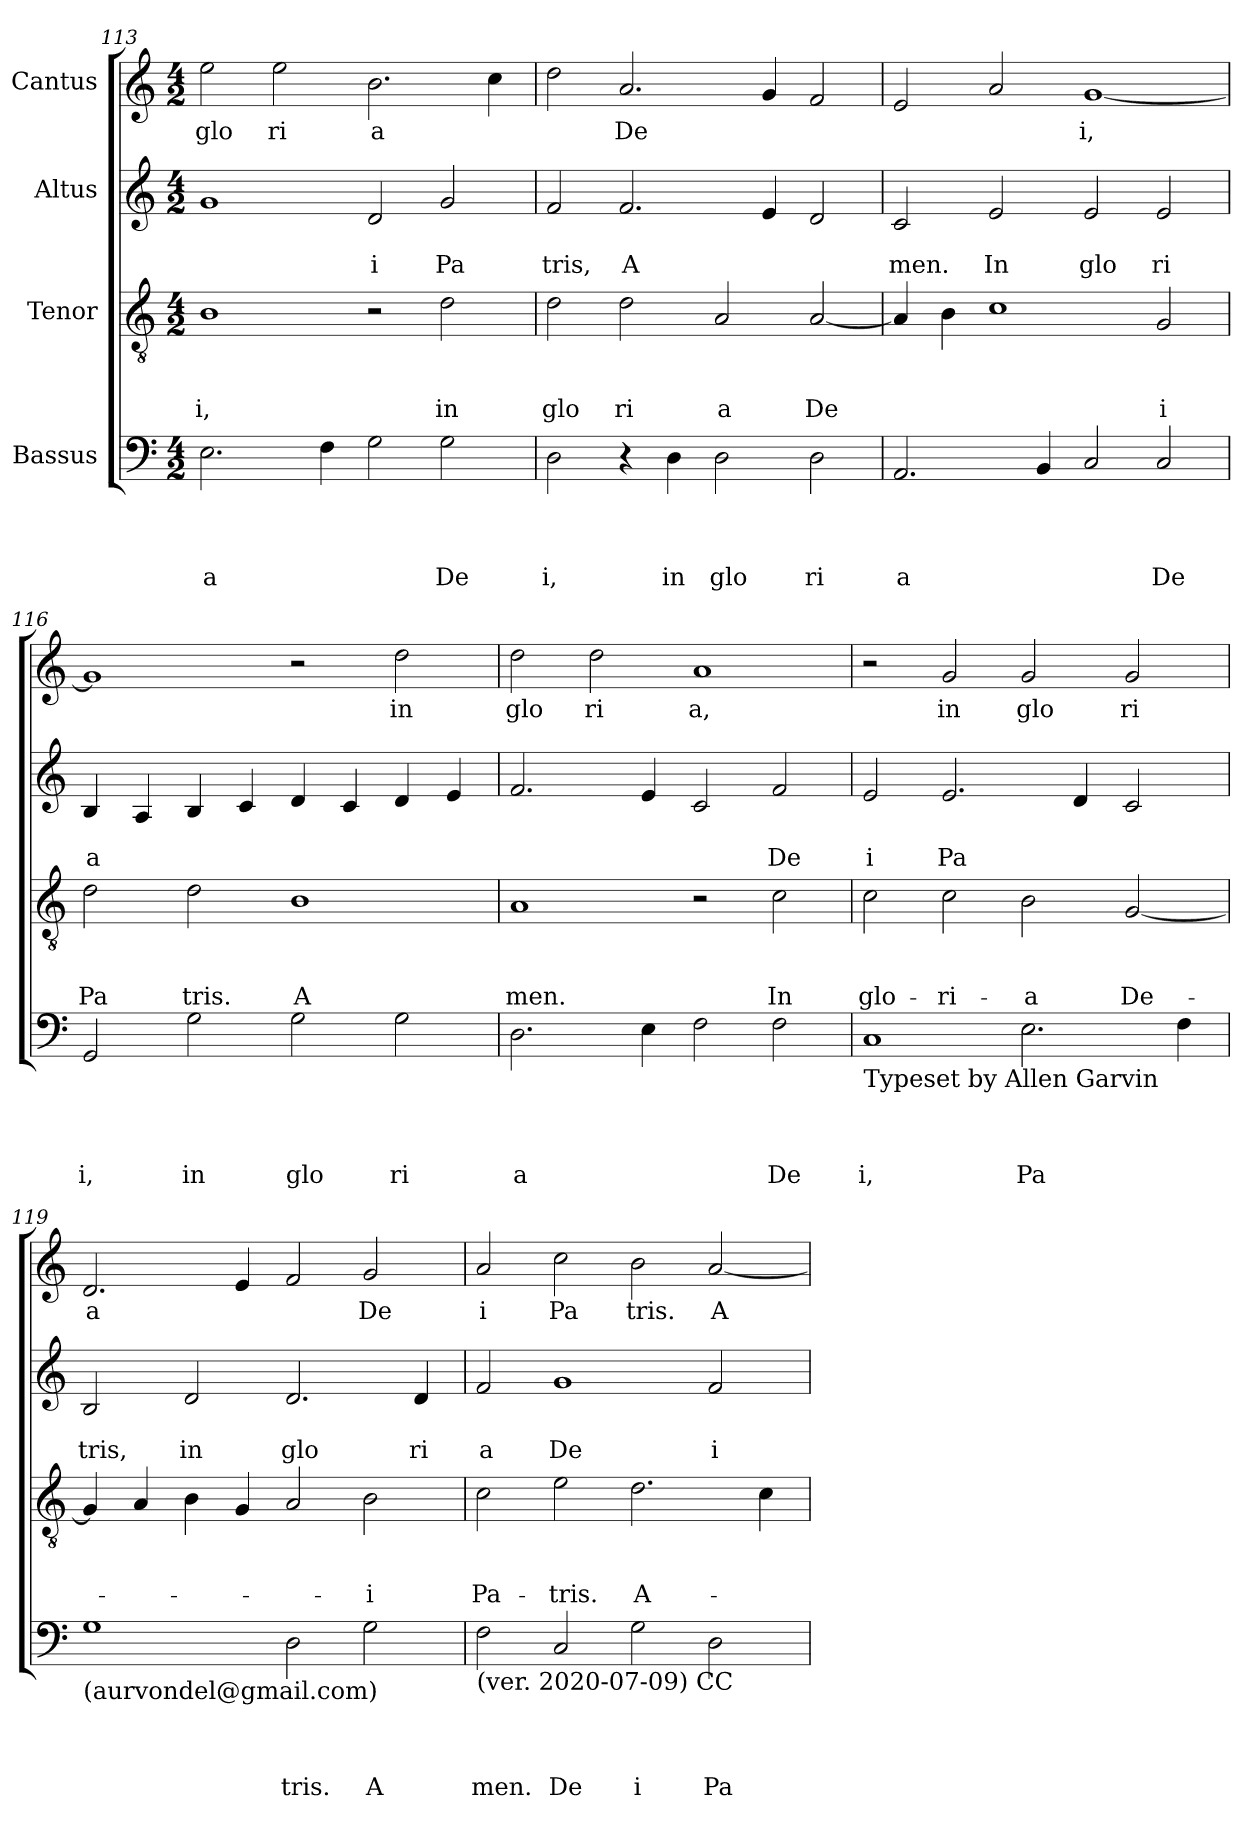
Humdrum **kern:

**kern	**text	**text	**text	**text	**kern	**text	**text	**text	**kern	**text	**text	**kern	**text
*part4	*part4	*part4	*part4	*part4	*part3	*part3	*part3	*part3	*part2	*part2	*part2	*part1	*part1
*staff4	*staff4	*staff4	*staff4	*staff4	*staff3	*staff3	*staff3	*staff3	*staff2	*staff2	*staff2	*staff1	*staff1
*I"Bassus	*	*	*	*	*I"Tenor	*	*	*	*I"Altus	*	*	*I"Cantus	*
*clefF4	*	*	*	*	*clefGv2	*	*	*	*clefG2	*	*	*clefG2	*
*k[]	*	*	*	*	*k[]	*	*	*	*k[]	*	*	*k[]	*
*C:	*	*	*	*	*C:	*	*	*	*C:	*	*	*C:	*
*M4/2	*	*	*	*	*M4/2	*	*	*	*M4/2	*	*	*M4/2	*
=113	=113	=113	=113	=113	=113	=113	=113	=113	=113	=113	=113	=113	=113
!	!	!	!	!LO:LY:b	!	!	!	!LO:LY:b	!	!	!	!	!LO:LY:b
2.E\	.	.	.	a	1B	.	.	i,	1g	.	.	2ee\	glo
!	!	!	!	!	!	!	!	!	!	!	!	!	!LO:LY:b
.	.	.	.	.	.	.	.	.	.	.	.	2ee\	ri
4F\	.	.	.	.	.	.	.	.	.	.	.	.	.
!	!	!	!	!	!	!	!	!	!	!	!LO:LY:b	!	!LO:LY:b
2G\	.	.	.	.	2r	.	.	.	2d/	.	i	2.b\	a
!	!	!	!	!LO:LY:b	!	!	!	!LO:LY:b	!	!	!LO:LY:b	!	!
2G\	.	.	.	De	2d\	.	.	in	2g/	.	Pa	.	.
.	.	.	.	.	.	.	.	.	.	.	.	4cc\	.
=114	=114	=114	=114	=114	=114	=114	=114	=114	=114	=114	=114	=114	=114
!	!	!	!	!LO:LY:b	!	!	!	!LO:LY:b	!	!	!LO:LY:b	!	!
2D\	.	.	.	i,	2d\	.	.	glo	2f/	.	tris,	2dd\	.
!	!	!	!	!	!	!	!	!LO:LY:b	!	!	!LO:LY:b	!	!LO:LY:b
4r	.	.	.	.	2d\	.	.	ri	2.f/	.	A	2.a/	De
!	!	!	!	!LO:LY:b	!	!	!	!	!	!	!	!	!
4D\	.	.	.	in	.	.	.	.	.	.	.	.	.
!	!	!	!	!LO:LY:b	!	!	!	!LO:LY:b	!	!	!	!	!
2D\	.	.	.	glo	2A/	.	.	a	.	.	.	.	.
.	.	.	.	.	.	.	.	.	4e/	.	.	4g/	.
!	!	!	!	!LO:LY:b	!	!	!	!LO:LY:b	!	!	!	!	!
2D\	.	.	.	ri	[<2A/	.	.	De	2d/	.	.	2f/	.
=115	=115	=115	=115	=115	=115	=115	=115	=115	=115	=115	=115	=115	=115
!	!	!	!	!LO:LY:b	!	!	!	!	!	!	!LO:LY:b	!	!
2.AA/	.	.	.	a	4A/]	.	.	.	2c/	.	men.	2e/	.
.	.	.	.	.	4B\	.	.	.	.	.	.	.	.
!	!	!	!	!	!	!	!	!	!	!	!LO:LY:b	!	!
.	.	.	.	.	1c	.	.	.	2e/	.	In	2a/	.
4BB/	.	.	.	.	.	.	.	.	.	.	.	.	.
!	!	!	!	!	!	!	!	!	!	!	!LO:LY:b	!	!LO:LY:b:rj
2C/	.	.	.	.	.	.	.	.	2e/	.	glo	[<1g	i,
!	!	!	!	!LO:LY:b	!	!	!	!LO:LY:b	!	!	!LO:LY:b	!	!
2C/	.	.	.	De	2G/	.	.	i	2e/	.	ri	.	.
=116	=116	=116	=116	=116	=116	=116	=116	=116	=116	=116	=116	=116	=116
!	!	!	!	!LO:LY:b	!	!	!	!LO:LY:b	!	!	!LO:LY:b	!	!
2GG/	.	.	.	i,	2d\	.	.	Pa	4B/	.	a	1g]	.
.	.	.	.	.	.	.	.	.	4A/	.	.	.	.
!	!	!	!	!LO:LY:b	!	!	!	!LO:LY:b	!	!	!	!	!
2G\	.	.	.	in	2d\	.	.	tris.	4B/	.	.	.	.
.	.	.	.	.	.	.	.	.	4c/	.	.	.	.
!	!	!	!	!LO:LY:b	!	!	!	!LO:LY:b	!	!	!	!	!
2G\	.	.	.	glo	1B	.	.	A	4d/	.	.	2r	.
.	.	.	.	.	.	.	.	.	4c/	.	.	.	.
!	!	!	!	!LO:LY:b	!	!	!	!	!	!	!	!	!LO:LY:b
2G\	.	.	.	ri	.	.	.	.	4d/	.	.	2dd\	in
.	.	.	.	.	.	.	.	.	4e/	.	.	.	.
!!LO:LB:g=z
=117	=117	=117	=117	=117	=117	=117	=117	=117	=117	=117	=117	=117	=117
!	!	!	!	!LO:LY:b	!	!	!	!LO:LY:b	!	!	!	!	!LO:LY:b
2.D\	.	.	.	a	1A	.	.	men.	2.f/	.	.	2dd\	glo
!	!	!	!	!	!	!	!	!	!	!	!	!	!LO:LY:b
.	.	.	.	.	.	.	.	.	.	.	.	2dd\	ri
4E\	.	.	.	.	.	.	.	.	4e/	.	.	.	.
!	!	!	!	!	!	!	!	!	!	!	!	!	!LO:LY:b
2F\	.	.	.	.	2r	.	.	.	2c/	.	.	1a	a,
!	!	!	!	!LO:LY:b	!	!	!	!LO:LY:b	!	!	!LO:LY:b	!	!
2F\	.	.	.	De	2c\	.	.	In	2f/	.	De	.	.
=118	=118	=118	=118	=118	=118	=118	=118	=118	=118	=118	=118	=118	=118
!LO:TX:b:t=Typeset by Allen Garvin	!	!	!	!	!	!	!	!	!	!	!	!	!
!	!	!	!	!LO:LY:b	!	!	!	!LO:LY:b	!	!	!LO:LY:b	!	!
1C	.	.	.	i,	2c\	.	.	glo-	2e/	.	i	2r	.
!	!	!	!	!	!	!	!	!LO:LY:b	!	!	!LO:LY:b	!	!LO:LY:b
.	.	.	.	.	2c\	.	.	-ri-	2.e/	.	Pa	2g/	in
!	!	!	!	!LO:LY:b	!	!	!	!LO:LY:b	!	!	!	!	!LO:LY:b
2.E\	.	.	.	Pa	2B\	.	.	-a	.	.	.	2g/	glo
.	.	.	.	.	.	.	.	.	4d/	.	.	.	.
!	!	!	!	!	!	!	!	!LO:LY:b	!	!	!	!	!LO:LY:b
.	.	.	.	.	[<2G/	.	.	De-	2c/	.	.	2g/	ri
4F\	.	.	.	.	.	.	.	.	.	.	.	.	.
=119	=119	=119	=119	=119	=119	=119	=119	=119	=119	=119	=119	=119	=119
!LO:TX:b:t=(aurvondel@gmail.com)	!	!	!	!	!	!	!	!	!	!	!	!	!
!	!	!	!	!	!	!	!	!	!	!	!LO:LY:b	!	!LO:LY:b
1G	.	.	.	.	4G/]	.	.	.	2B/	.	tris,	2.d/	a
.	.	.	.	.	4A/	.	.	.	.	.	.	.	.
!	!	!	!	!	!	!	!	!	!	!	!LO:LY:b	!	!
.	.	.	.	.	4B\	.	.	.	2d/	.	in	.	.
.	.	.	.	.	4G/	.	.	.	.	.	.	4e/	.
!	!	!	!	!LO:LY:b	!	!	!	!	!	!	!LO:LY:b	!	!
2D\	.	.	.	tris.	2A/	.	.	.	2.d/	.	glo	2f/	.
!	!	!	!	!LO:LY:b	!	!	!	!LO:LY:b	!	!	!	!	!LO:LY:b
2G\	.	.	.	A	2B\	.	.	-i	.	.	.	2g/	De
!	!	!	!	!	!	!	!	!	!	!	!LO:LY:b	!	!
.	.	.	.	.	.	.	.	.	4d/	.	ri	.	.
=120	=120	=120	=120	=120	=120	=120	=120	=120	=120	=120	=120	=120	=120
!LO:TX:b:t=(ver. 2020-07-09) CC	!	!	!	!	!	!	!	!	!	!	!	!	!
!	!	!	!	!LO:LY:b	!	!	!	!LO:LY:b	!	!	!LO:LY:b	!	!LO:LY:b
2F\	.	.	.	men.	2c\	.	.	Pa-	2f/	.	a	2a/	i
!	!	!	!	!LO:LY:b	!	!	!	!LO:LY:b	!	!	!LO:LY:b	!	!LO:LY:b
2C/	.	.	.	De	2e\	.	.	-tris.	1g	.	De	2cc\	Pa
!	!	!	!	!LO:LY:b	!	!	!	!LO:LY:b	!	!	!	!	!LO:LY:b
2G\	.	.	.	i	2.d\	.	.	A-	.	.	.	2b\	tris.
!	!	!	!	!LO:LY:b	!	!	!	!	!	!	!LO:LY:b	!	!LO:LY:b
2D\	.	.	.	Pa	.	.	.	.	2f/	.	i	[<2a/	A
.	.	.	.	.	4c\	.	.	.	.	.	.	.	.
=	=	=	=	=	=	=	=	=	=	=	=	=	=
*-	*-	*-	*-	*-	*-	*-	*-	*-	*-	*-	*-	*-	*-
